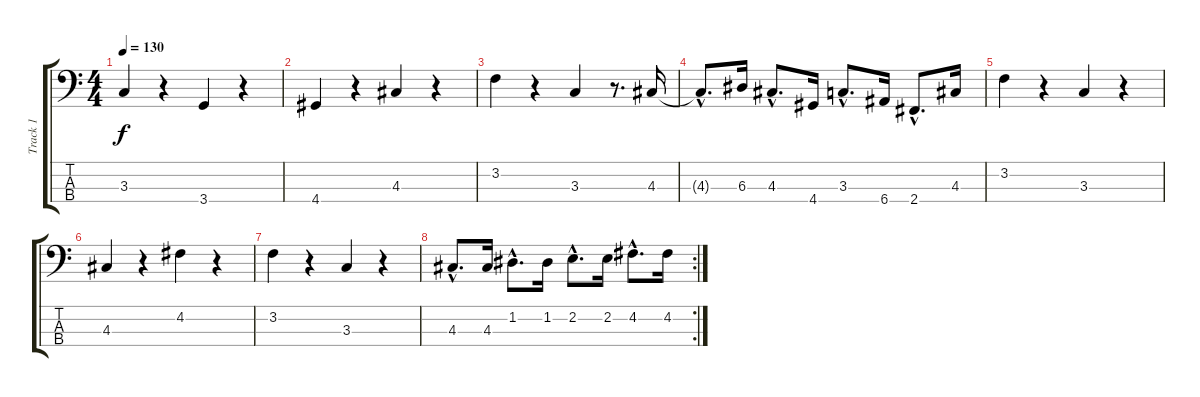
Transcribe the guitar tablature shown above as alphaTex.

\track ("Track 1" "Track 1") {instrument electricbassfinger}
\staff {score tabs}
\tuning (G2 D2 A1 E1) {hide}
\ts (4 4)
\tempo 130
\clef f4
\ks c
3.3.4{dy f} r.4 3.4.4 r.4 |
4.4.4 r.4 4.3.4 r.4 |
3.2.4 r.4 3.3.4 r.8{d} 4.3.16 |
4.3{hac t}.8{d} 6.3.16 4.3{hac}.8{d} 4.4.16 3.3{hac}.8{d} 6.4.16 2.4{hac}.8{d} 4.3.16 |
3.2.4 r.4 3.3.4 r.4 |
4.3.4 r.4 4.2.4 r.4 |
3.2.4 r.4 3.3.4 r.4 |
\rc 2
4.3{hac}.8{d} 4.3.16 1.2{hac}.8{d} 1.2.16 2.2{hac}.8{d} 2.2.16 4.2{hac}.8{d} 4.2.16
